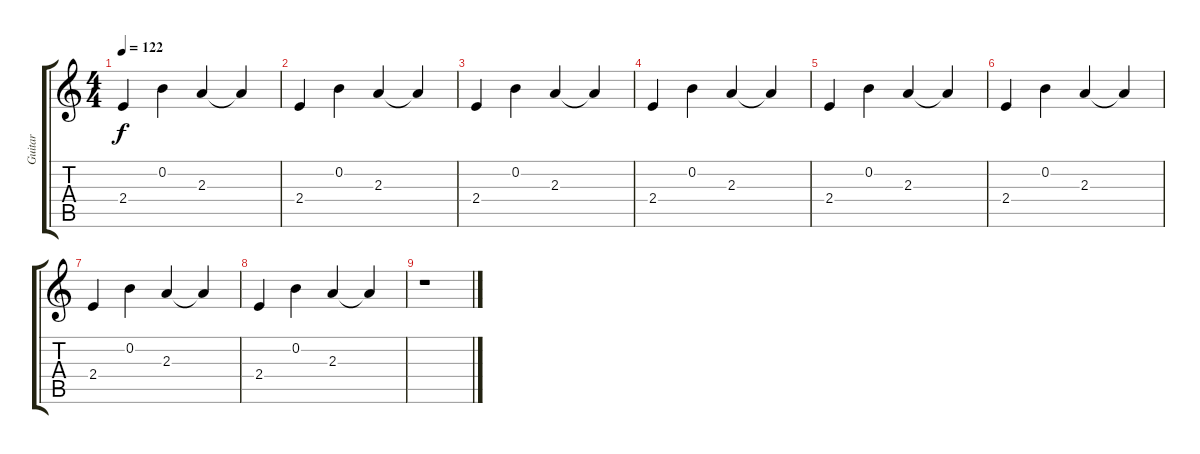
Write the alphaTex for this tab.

\track ("Guitar" "Guitar") {instrument acousticguitarsteel}
\staff {score tabs}
\tuning (E4 B3 G3 D3 A2 E2) {hide}
\ts (4 4)
\tempo 122
\clef g2
\ks c
2.4.4{dy f} 0.2.4 2.3.4 2.3{t}.4 |
2.4.4 0.2.4 2.3.4 2.3{t}.4 |
2.4.4 0.2.4 2.3.4 2.3{t}.4 |
2.4.4 0.2.4 2.3.4 2.3{t}.4 |
2.4.4 0.2.4 2.3.4 2.3{t}.4 |
2.4.4 0.2.4 2.3.4 2.3{t}.4 |
2.4.4 0.2.4 2.3.4 2.3{t}.4 |
2.4.4 0.2.4 2.3.4 2.3{t}.4 |
r.1
